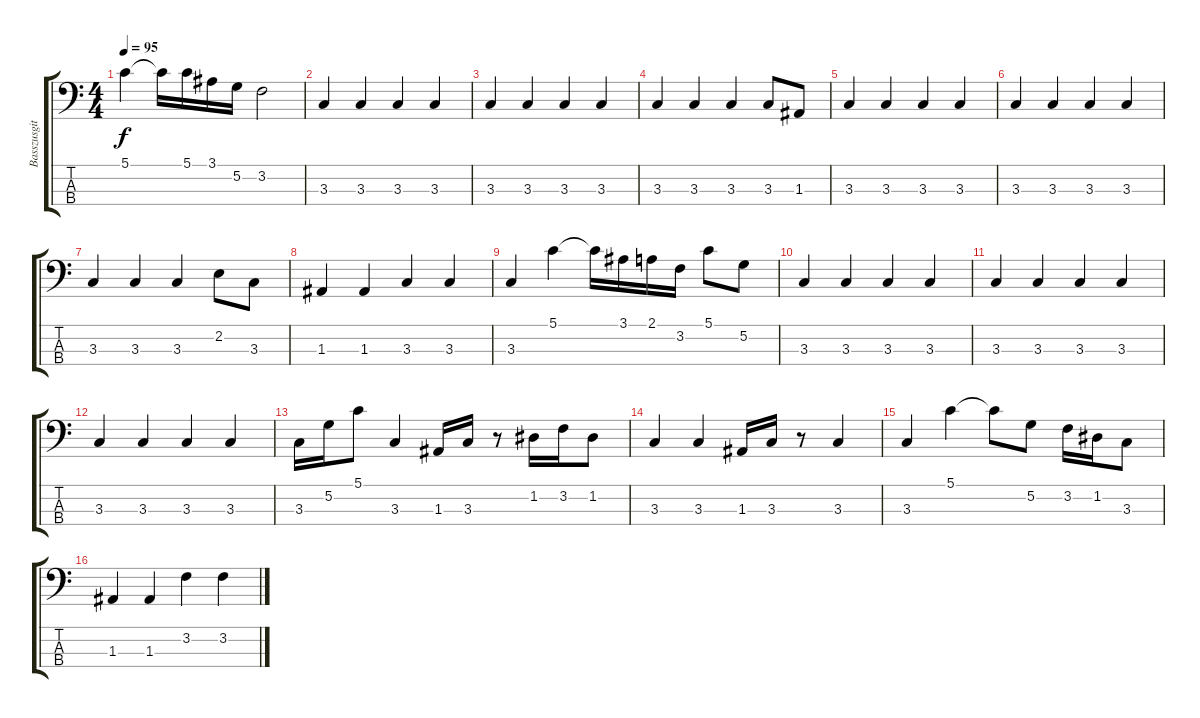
\track ("Basszusgitár (Roger Glover)" "Basszusgit") {instrument electricbassfinger}
\staff {score tabs}
\tuning (G2 D2 A1 E1) {hide}
\ts (4 4)
\tempo 95
\clef f4
\ks c
5.1{t}.4{dy f} 5.1{t}.16 5.1.16 3.1.16 5.2.16 3.2.2 |
3.3.4 3.3.4 3.3.4 3.3.4 |
3.3.4 3.3.4 3.3.4 3.3.4 |
3.3.4 3.3.4 3.3.4 3.3.8 1.3.8 |
3.3.4 3.3.4 3.3.4 3.3.4 |
3.3.4 3.3.4 3.3.4 3.3.4 |
3.3.4 3.3.4 3.3.4 2.2.8 3.3.8 |
1.3.4 1.3.4 3.3.4 3.3.4 |
3.3.4 5.1.4 5.1{t}.16 3.1.16 2.1.16 3.2.16 5.1.8 5.2.8 |
3.3.4 3.3.4 3.3.4 3.3.4 |
3.3.4 3.3.4 3.3.4 3.3.4 |
3.3.4 3.3.4 3.3.4 3.3.4 |
3.3.16 5.2.16 5.1.8 3.3.4 1.3.16 3.3.16 r.8 1.2.16 3.2.16 1.2.8 |
3.3.4 3.3.4 1.3.16 3.3.16 r.8 3.3.4 |
3.3.4 5.1.4 5.1{t}.8 5.2.8 3.2.16 1.2.16 3.3.8 |
1.3.4 1.3.4 3.2.4 3.2.4
